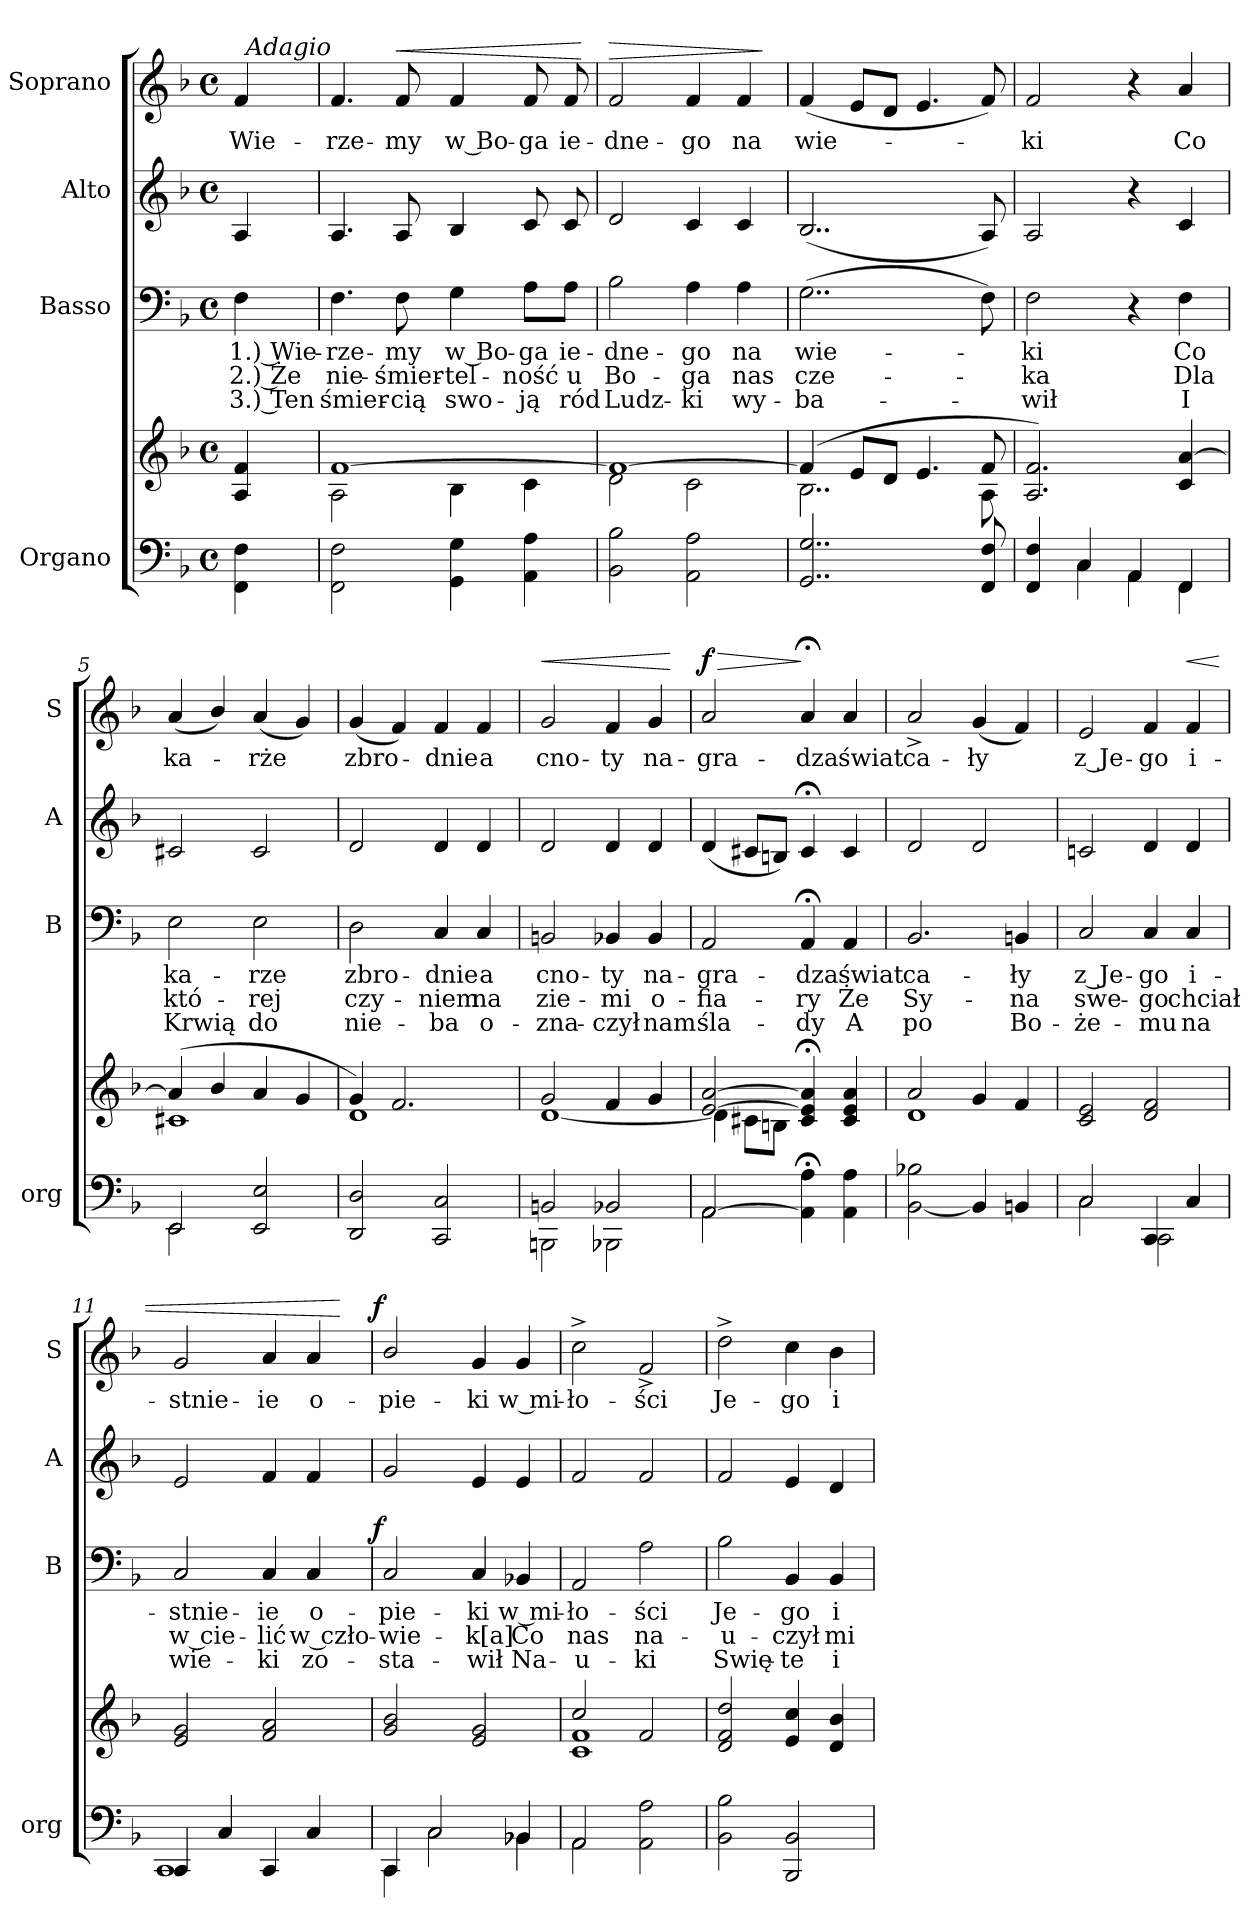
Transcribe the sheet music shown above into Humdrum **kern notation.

**kern	**kern	**kern	**text	**text	**text	**dynam	**kern	**kern	**text	**dynam
*part4	*part4	*part3	*part3	*part3	*part3	*part3	*part2	*part1	*part1	*part1
*staff5	*staff4	*staff3	*staff3	*staff3	*staff3	*staff3	*staff2	*staff1	*staff1	*staff1
*I"Organo	*	*I"Basso	*	*	*	*	*I"Alto	*I"Soprano	*	*
*I'org	*	*I'B	*	*	*	*	*I'A	*I'S	*	*
*clefF4	*clefG2	*clefF4	*	*	*	*	*clefG2	*clefG2	*	*
*k[b-]	*k[b-]	*k[b-]	*	*	*	*	*k[b-]	*k[b-]	*	*
*M4/4	*M4/4	*M4/4	*	*	*	*	*M4/4	*M4/4	*	*
*met(c)	*met(c)	*met(c)	*	*	*	*	*met(c)	*met(c)	*	*
=	=	=	=	=	=	=	=	=	=	=
4FF\ 4F\	4A/ 4f/	4F\	1.) Wie-	2.) Że	3.) Ten	.	4A/	4f/	Wie-	.
=1	=1	=1	=1	=1	=1	=1	=1	=1	=1	=1
*	*^	*	*	*	*	*	*	*	*	*
!	!	!	!	!	!	!	!	!	!LO:TX:a:i:rj:t=Adagio	!	!
2FF\ 2F\	[1f/	2A\	4.F\	-rze-	nie-	śmier-	.	4.A/	4.f/	-rze-	.
!	!	!	!	!	!	!	!	!	!	!	!LO:HP:a
.	.	.	8F\	-my	-śmier-	-cią	.	8A/	8f/	-my	<
4GG\ 4G\	.	4B-\	4G\	w Bo-	-tel-	swo-	.	4B-/	4f/	w Bo-	.
4AA\ 4A\	.	4c\	8A\L	-ga	-ność	-ją	.	8c/	8f/	-ga	.
.	.	.	8A\J	ie-	u	ród	.	8c/	8f/	ie-	.
*	*v	*v	*	*	*	*	*	*	*	*	*
.	.	.	.	.	.	.	.	.	.	[
=2	=2	=2	=2	=2	=2	=2	=2	=2	=2	=2
*	*^	*	*	*	*	*	*	*	*	*
!	!	!	!	!	!	!	!	!	!	!	!LO:HP:a
2BB-\ 2B-\	1f/_	2d\	2B-\	-dne-	Bo-	Ludz-	.	2d/	2f/	-dne-	>
2AA\ 2A\	.	2c\	4A\	-go	-ga	-ki	.	4c/	4f/	-go	.
.	.	.	4A\	na	nas	wy-	.	4c/	4f/	na	.
*	*v	*v	*	*	*	*	*	*	*	*	*
.	.	.	.	.	.	.	.	.	.	]
=3	=3	=3	=3	=3	=3	=3	=3	=3	=3	=3
*	*^	*	*	*	*	*	*	*	*	*
2..GG/ 2..G/	(4f/]	2..B-\	(2..G\	wie-	cze-	-ba-	.	(>2..B-/	(>4f/	wie-	.
.	8e/L	.	.	.	.	.	.	.	8e/L	.	.
.	8d/J	.	.	.	.	.	.	.	8d/J	.	.
.	4.e/	.	.	.	.	.	.	.	4.e/	.	.
8FF/ 8F/	8f/	8A\	8F\)	.	.	.	.	8A/)	8f/)	.	.
*	*v	*v	*	*	*	*	*	*	*	*	*
=4	=4	=4	=4	=4	=4	=4	=4	=4	=4	=4
*^	*	*	*	*	*	*	*	*	*	*
4FF/ 4F/	4ryy	2.A/ 2.f/)	2F\	ki	-ka	-wił	.	2A/	2f/	ki	.
4C/	4C\	.	.	.	.	.	.	.	.	.	.
4AA/	4AA\	.	4r	.	.	.	.	4r	4r	.	.
4FF/	4FF\	4c/ [4a/	4F\	Co	Dla	I	.	4c/	4a/	Co	.
=5	=5	=5	=5	=5	=5	=5	=5	=5	=5	=5	=5
*	*	*^	*	*	*	*	*	*	*	*	*
2EE/	2EE\	(4a/]	1c#X\	2E\	ka-	któ-	Krwią	.	2c#X/	(4a/	ka-	.
.	.	4b-/	.	.	.	.	.	.	.	4b-/)	.	.
2EE/ 2E/	2ryy	4a/	.	2E\	-rze	-rej	do	.	2c#/	(4a/	-rże	.
.	.	4g/	.	.	.	.	.	.	.	4g/)	.	.
*v	*v	*	*	*	*	*	*	*	*	*	*	*
=6	=6	=6	=6	=6	=6	=6	=6	=6	=6	=6	=6
2DD/ 2D/	4g/)	1d\	2D\	zbro-	czy-	nie-	.	2d/	(4g/	zbro-	.
.	2.f/	.	.	.	.	.	.	.	4f/)	.	.
2CC/ 2C/	.	.	4C/	-dnie	-niem	-ba	.	4d/	4f/	-dnie	.
.	.	.	4C/	a	na	o-	.	4d/	4f/	a	.
=7	=7	=7	=7	=7	=7	=7	=7	=7	=7	=7	=7
*^	*	*	*	*	*	*	*	*	*	*	*
!	!	!	!	!	!	!	!	!	!	!	!	!LO:HP:a
2BBn/	2BBBn\	2g/	[1d\	2BBn/	cno-	zie-	-zna-	.	2d/	2g/	cno-	<
2BB-X/	2BBB-X\	4f/	.	4BB-X/	-ty	-mi	-czył	.	4d/	4f/	-ty	.
.	.	4g/	.	4BB-/	na-	o-	nam	.	4d/	4g/	na-	.
*v	*v	*	*	*	*	*	*	*	*	*	*	*
*	*v	*v	*	*	*	*	*	*	*	*	*
.	.	.	.	.	.	.	.	.	.	[
=8	=8	=8	=8	=8	=8	=8	=8	=8	=8	=8
*^	*^	*	*	*	*	*	*	*	*	*
!	!	!	!	!	!	!	!	!	!	!	!	!LO:HP:a
!	!	!	!	!	!	!	!	!	!	!	!	!LO:DY:n=1:a
[2AA/	2AA\	[2e/ [2a/	4d\]	2AA/	-gra-	-fia-	śla-	.	(>4d/	2a/	-gra-	> f
.	.	.	8c#X\L	.	.	.	.	.	8c#X/L	.	.	.
.	.	.	8Bn\J	.	.	.	.	.	8Bn/J)	.	.	.
4AA];<\ 4A;<\	2ryy	4c#;</ 4e];</ 4a];</	2ryy	4AA;</	-dza	-ry	-dy	.	4c#;</	4a;</	-dza	]
4AA\ 4A\	.	4c#/ 4e/ 4a/	.	4AA/	świat	Że	A	.	4c#/	4a/	świat	.
*v	*v	*	*	*	*	*	*	*	*	*	*	*
=9	=9	=9	=9	=9	=9	=9	=9	=9	=9	=9	=9
[2BB-\ 2B-X\	2a/	1d\	2.BB-/	ca-	Sy-	po	.	2d/	2a^>/	ca-	.
4BB-/]	4g/	.	.	.	.	.	.	2d/	(>4g/	-ły	.
4BBn/	4f/	.	4BBn/	-ły	-na	Bo-	.	.	4f/)	.	.
*	*v	*v	*	*	*	*	*	*	*	*	*
=10	=10	=10	=10	=10	=10	=10	=10	=10	=10	=10
*^	*	*	*	*	*	*	*	*	*	*
2C/	2C\	2c/ 2e/	2C/	z Je-	swe-	że-	.	2cn/	2e/	z Je-	.
4CC/	2CC\	2d/ 2f/	4C/	-go	-go	-mu	.	4d/	4f/	-go	.
!	!	!	!	!	!	!	!	!	!	!	!LO:HP:a
4C/	.	.	4C/	i-	chciał	na	.	4d/	4f/	i-	<
=11	=11	=11	=11	=11	=11	=11	=11	=11	=11	=11	=11
4CC/	1CC\	2e/ 2g/	2C/	-stnie-	w cie-	wie-	.	2e/	2g/	-stnie-	.
4C/	.	.	.	.	.	.	.	.	.	.	.
4CC/	.	2f/ 2a/	4C/	-ie	-lić	-ki	.	4f/	4a/	-ie	.
4C/	.	.	4C/	o-	w czło-	zo-	.	4f/	4a/	o-	.
*v	*v	*	*	*	*	*	*	*	*	*	*
.	.	.	.	.	.	.	.	.	.	[
=12	=12	=12	=12	=12	=12	=12	=12	=12	=12	=12
*^	*	*	*	*	*	*	*	*	*	*
!	!	!	!	!	!	!	!LO:DY:a:rj	!	!	!	!LO:DY:a:rj
4CC/	4CC\	2g/ 2b-/	2C/	-pie-	-wie-	-sta-	f	2g/	2b-/	-pie-	f
2C/	2C\	.	.	.	.	.	.	.	.	.	.
.	.	2e/ 2g/	4C/	-ki	-k[a]	-wił	.	4e/	4g/	-ki	.
4BB-X/	4BB-X\	.	4BB-X/	w mi-	Co	Na-	.	4e/	4g/	w mi-	.
=13	=13	=13	=13	=13	=13	=13	=13	=13	=13	=13	=13
*	*	*^	*	*	*	*	*	*	*	*	*
2AA/	2AA\	2cc/	1c\ 1f\	2AA/	-ło-	nas	-u-	.	2f/	2cc^\	-ło-	.
2AA\ 2A\	2ryy	2f/	.	2A\	-ści	na-	-ki	.	2f/	2f^>/	-ści	.
*v	*v	*	*	*	*	*	*	*	*	*	*	*
*	*v	*v	*	*	*	*	*	*	*	*	*
=14	=14	=14	=14	=14	=14	=14	=14	=14	=14	=14
2BB-\ 2B-\	2d/ 2f/ 2dd/	2B-\	Je-	-u-	Swię-	.	2f/	2dd^\	Je-	.
2BBB-/ 2BB-/	4e/ 4cc/	4BB-/	-go	-czył	-te	.	4e/	4cc\	-go	.
.	4d/ 4b-/	4BB-/	i	mi-	i	.	4d/	4b-\	i	.
=	=	=	=	=	=	=	=	=	=	=
*-	*-	*-	*-	*-	*-	*-	*-	*-	*-	*-
